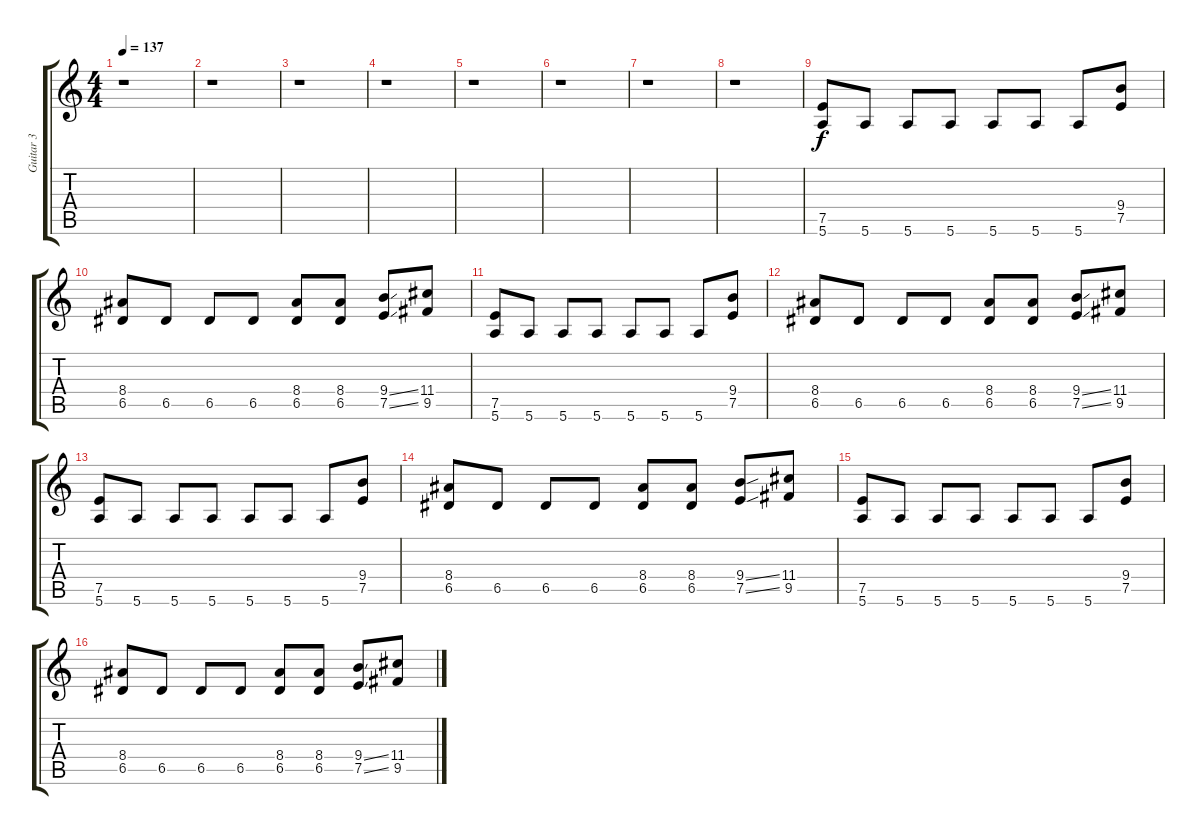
\track ("Guitar 3" "Guitar 3") {instrument distortionguitar}
\staff {score tabs}
\tuning (E4 B3 G3 D3 A2 E2) {hide}
\ts (4 4)
\tempo 137
\clef g2
\ks c
r.1{dy f} |
r.1 |
r.1 |
r.1 |
r.1 |
r.1 |
r.1 |
r.1 |
(7.5 5.6).8 5.6.8 5.6.8 5.6.8 5.6.8 5.6.8 5.6.8 (9.4 7.5).8 |
(8.4 6.5).8 6.5.8 6.5.8 6.5.8 (8.4 6.5).8 (8.4 6.5).8 (9.4{ss} 7.5{ss}).8 (11.4 9.5).8 |
(7.5 5.6).8 5.6.8 5.6.8 5.6.8 5.6.8 5.6.8 5.6.8 (9.4 7.5).8 |
(8.4 6.5).8 6.5.8 6.5.8 6.5.8 (8.4 6.5).8 (8.4 6.5).8 (9.4{ss} 7.5{ss}).8 (11.4 9.5).8 |
(7.5 5.6).8 5.6.8 5.6.8 5.6.8 5.6.8 5.6.8 5.6.8 (9.4 7.5).8 |
(8.4 6.5).8 6.5.8 6.5.8 6.5.8 (8.4 6.5).8 (8.4 6.5).8 (9.4{ss} 7.5{ss}).8 (11.4 9.5).8 |
(7.5 5.6).8 5.6.8 5.6.8 5.6.8 5.6.8 5.6.8 5.6.8 (9.4 7.5).8 |
(8.4 6.5).8 6.5.8 6.5.8 6.5.8 (8.4 6.5).8 (8.4 6.5).8 (9.4{ss} 7.5{ss}).8 (11.4 9.5).8
